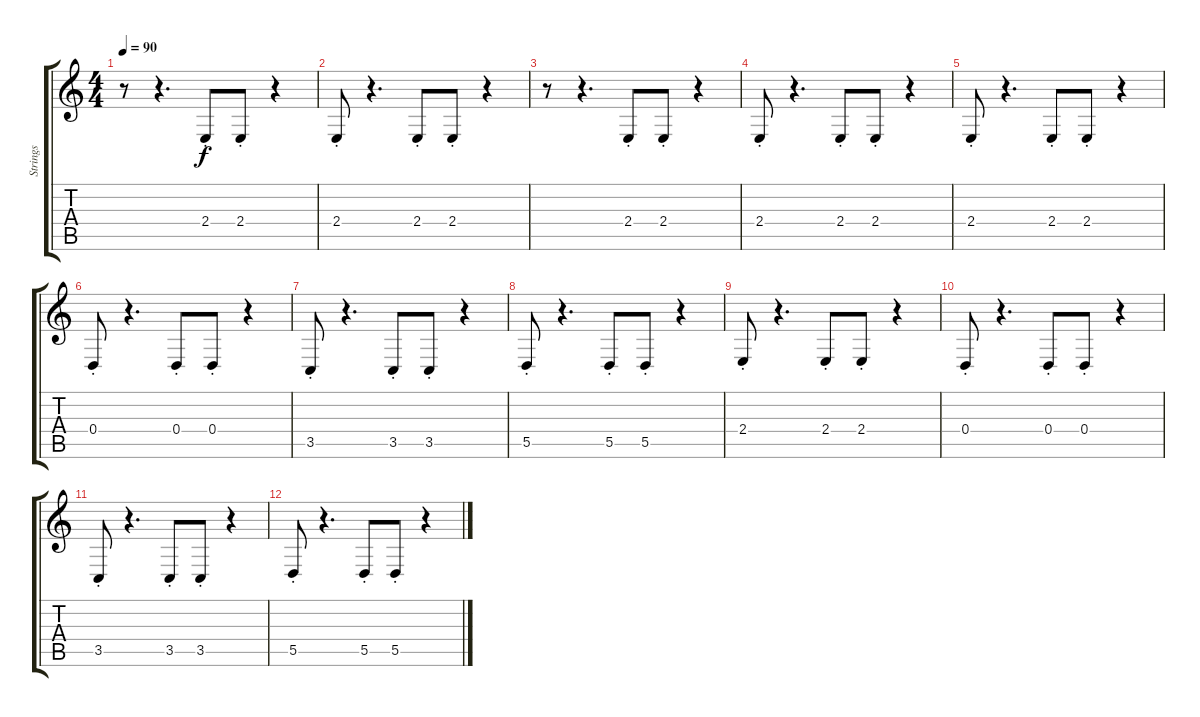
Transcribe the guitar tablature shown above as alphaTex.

\track ("Strings" "Strings") {instrument stringensemble1}
\staff {score tabs}
\tuning (E4 B3 G3 D3 A2 E2) {hide}
\ts (4 4)
\tempo 90
\clef g2
\ks c
r.8{dy f} r.4{d} 2.4{st}.8 2.4{st}.8 r.4 |
2.4{st}.8 r.4{d} 2.4{st}.8 2.4{st}.8 r.4 |
r.8 r.4{d} 2.4{st}.8 2.4{st}.8 r.4 |
2.4{st}.8 r.4{d} 2.4{st}.8 2.4{st}.8 r.4 |
2.4{st}.8 r.4{d} 2.4{st}.8 2.4{st}.8 r.4 |
0.4{st}.8 r.4{d} 0.4{st}.8 0.4{st}.8 r.4 |
3.5{st}.8 r.4{d} 3.5{st}.8 3.5{st}.8 r.4 |
5.5{st}.8 r.4{d} 5.5{st}.8 5.5{st}.8 r.4 |
2.4{st}.8 r.4{d} 2.4{st}.8 2.4{st}.8 r.4 |
0.4{st}.8 r.4{d} 0.4{st}.8 0.4{st}.8 r.4 |
3.5{st}.8 r.4{d} 3.5{st}.8 3.5{st}.8 r.4 |
5.5{st}.8 r.4{d} 5.5{st}.8 5.5{st}.8 r.4
